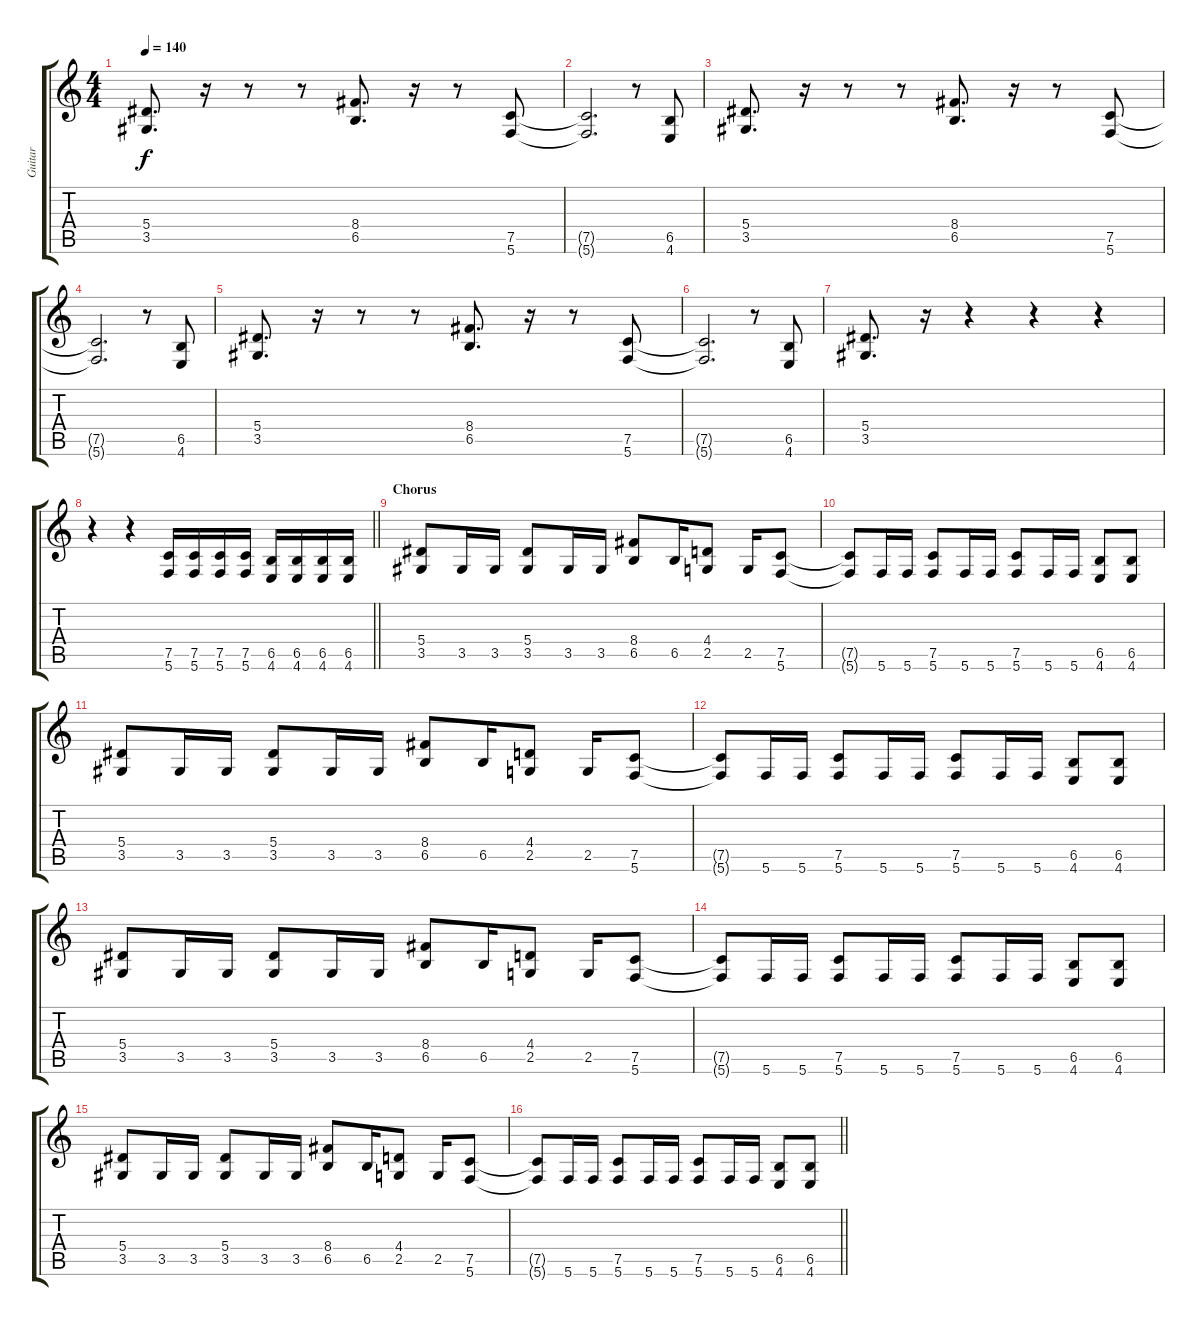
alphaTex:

\track ("Guitar" "Guitar") {instrument distortionguitar}
\staff {score tabs}
\tuning (C4 G3 Eb3 Bb2 F2 C2) {hide}
\ts (4 4)
\tempo 140
\clef g2
\ks c
(5.4 3.5).8{d dy f} r.16 r.8 r.8 (8.4 6.5).8{d} r.16 r.8 (7.5 5.6).8 |
(7.5{t} 5.6{t}).2{d} r.8 (6.5 4.6).8 |
(5.4 3.5).8{d} r.16 r.8 r.8 (8.4 6.5).8{d} r.16 r.8 (7.5 5.6).8 |
(7.5{t} 5.6{t}).2{d} r.8 (6.5 4.6).8 |
(5.4 3.5).8{d} r.16 r.8 r.8 (8.4 6.5).8{d} r.16 r.8 (7.5 5.6).8 |
(7.5{t} 5.6{t}).2{d} r.8 (6.5 4.6).8 |
(5.4 3.5).8{d} r.16 r.4 r.4 r.4 |
\barLineRight lightlight
r.4 r.4 (7.5 5.6).16 (7.5 5.6).16 (7.5 5.6).16 (7.5 5.6).16 (6.5 4.6).16 (6.5 4.6).16 (6.5 4.6).16 (6.5 4.6).16 |
\section ("" "Chorus")
(5.4 3.5).8 3.5.16 3.5.16 (5.4 3.5).8 3.5.16 3.5.16 (8.4 6.5).8 6.5.16 (4.4 2.5).8 2.5.16 (7.5 5.6).8 |
(7.5{t} 5.6{t}).8 5.6.16 5.6.16 (7.5 5.6).8 5.6.16 5.6.16 (7.5 5.6).8 5.6.16 5.6.16 (6.5 4.6).8 (6.5 4.6).8 |
(5.4 3.5).8 3.5.16 3.5.16 (5.4 3.5).8 3.5.16 3.5.16 (8.4 6.5).8 6.5.16 (4.4 2.5).8 2.5.16 (7.5 5.6).8 |
(7.5{t} 5.6{t}).8 5.6.16 5.6.16 (7.5 5.6).8 5.6.16 5.6.16 (7.5 5.6).8 5.6.16 5.6.16 (6.5 4.6).8 (6.5 4.6).8 |
(5.4 3.5).8 3.5.16 3.5.16 (5.4 3.5).8 3.5.16 3.5.16 (8.4 6.5).8 6.5.16 (4.4 2.5).8 2.5.16 (7.5 5.6).8 |
(7.5{t} 5.6{t}).8 5.6.16 5.6.16 (7.5 5.6).8 5.6.16 5.6.16 (7.5 5.6).8 5.6.16 5.6.16 (6.5 4.6).8 (6.5 4.6).8 |
(5.4 3.5).8 3.5.16 3.5.16 (5.4 3.5).8 3.5.16 3.5.16 (8.4 6.5).8 6.5.16 (4.4 2.5).8 2.5.16 (7.5 5.6).8 |
\barLineRight lightlight
(7.5{t} 5.6{t}).8 5.6.16 5.6.16 (7.5 5.6).8 5.6.16 5.6.16 (7.5 5.6).8 5.6.16 5.6.16 (6.5 4.6).8 (6.5 4.6).8
